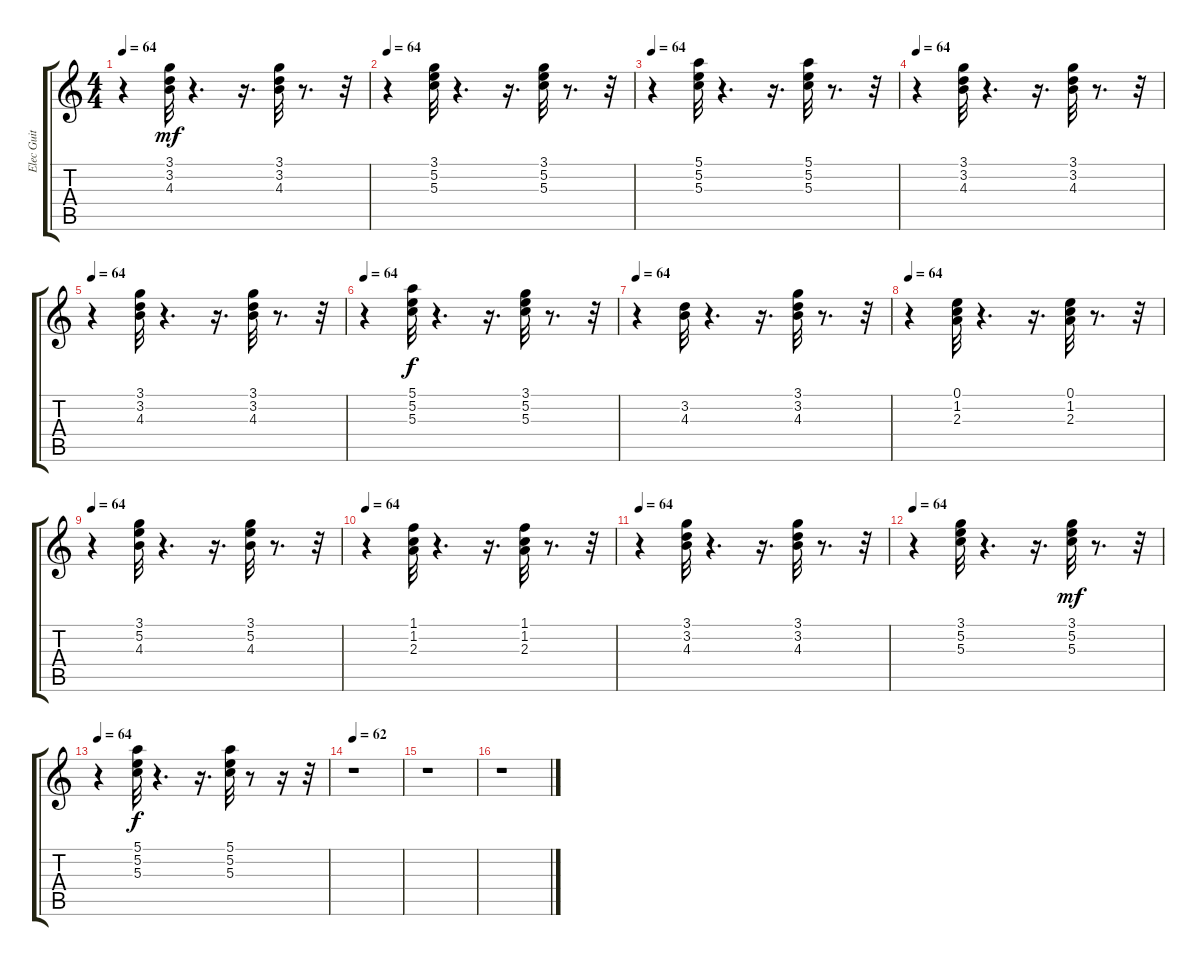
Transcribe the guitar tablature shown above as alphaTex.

\track ("Elec Guit" "Elec Guit") {instrument electricguitarjazz}
\staff {score tabs}
\tuning (E4 B3 G3 D3 A2 E2) {hide}
\ts (4 4)
\tempo 64
\clef g2
\ks c
r.4{dy mf} (3.1 3.2 4.3).32 r.4{d} r.16{d} (3.1 3.2 4.3).32 r.8{d} r.32 |
\tempo 64
r.4 (3.1 5.2 5.3).32 r.4{d} r.16{d} (3.1 5.2 5.3).32 r.8{d} r.32 |
\tempo 64
r.4 (5.1 5.2 5.3).32 r.4{d} r.16{d} (5.1 5.2 5.3).32 r.8{d} r.32 |
\tempo 64
r.4 (3.1 3.2 4.3).32 r.4{d} r.16{d} (3.1 3.2 4.3).32 r.8{d} r.32 |
\tempo 64
r.4 (3.1 3.2 4.3).32 r.4{d} r.16{d} (3.1 3.2 4.3).32 r.8{d} r.32 |
\tempo 64
r.4 (5.1 5.2 5.3).32{dy f} r.4{d} r.16{d} (3.1 5.2 5.3).32 r.8{d} r.32 |
\tempo 64
r.4 (3.2 4.3).32 r.4{d} r.16{d} (3.1 3.2 4.3).32 r.8{d} r.32 |
\tempo 64
r.4 (0.1 1.2 2.3).32 r.4{d} r.16{d} (0.1 1.2 2.3).32 r.8{d} r.32 |
\tempo 64
r.4 (3.1 5.2 4.3).32 r.4{d} r.16{d} (3.1 5.2 4.3).32 r.8{d} r.32 |
\tempo 64
r.4 (1.1 1.2 2.3).32 r.4{d} r.16{d} (1.1 1.2 2.3).32 r.8{d} r.32 |
\tempo 64
r.4 (3.1 3.2 4.3).32 r.4{d} r.16{d} (3.1 3.2 4.3).32 r.8{d} r.32 |
\tempo 64
r.4 (3.1 5.2 5.3).32 r.4{d} r.16{d} (3.1 5.2 5.3).32{dy mf} r.8{d} r.32 |
\tempo 64
r.4 (5.1 5.2 5.3).32{dy f} r.4{d} r.16{d} (5.1 5.2 5.3).32 r.8 r.16 r.32 |
\tempo 62
r.1 |
r.1 |
r.1
